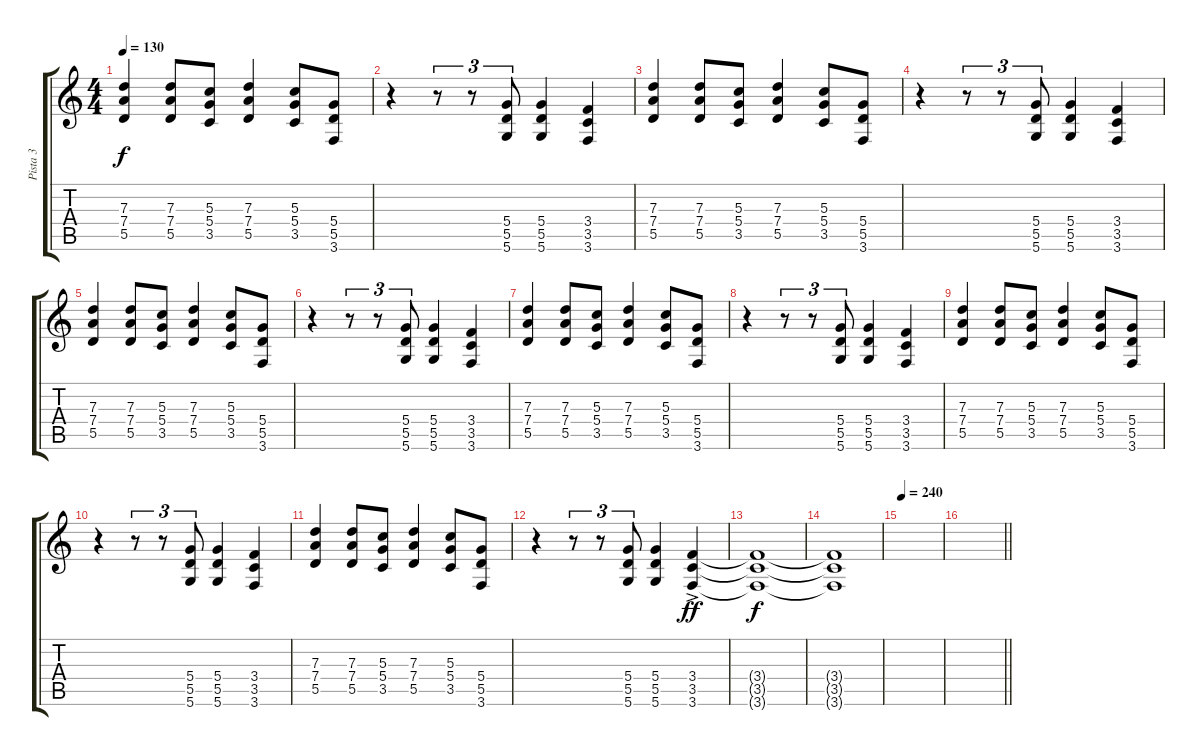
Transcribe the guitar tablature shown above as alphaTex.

\track ("Pista 3" "Pista 3") {instrument distortionguitar}
\staff {score tabs}
\tuning (E4 B3 G3 D3 A2 D2) {hide}
\ts (4 4)
\tempo 130
\clef g2
\ks c
(7.3 7.4 5.5).4{dy f} (7.3 7.4 5.5).8 (5.3 5.4 3.5).8 (7.3 7.4 5.5).4 (5.3 5.4 3.5).8 (5.4 5.5 3.6).8 |
r.4 r.8{tu (3 2)} r.8{tu (3 2)} (5.4 5.5 5.6).8{tu (3 2)} (5.4 5.5 5.6).4 (3.4 3.5 3.6).4 |
(7.3 7.4 5.5).4 (7.3 7.4 5.5).8 (5.3 5.4 3.5).8 (7.3 7.4 5.5).4 (5.3 5.4 3.5).8 (5.4 5.5 3.6).8 |
r.4 r.8{tu (3 2)} r.8{tu (3 2)} (5.4 5.5 5.6).8{tu (3 2)} (5.4 5.5 5.6).4 (3.4 3.5 3.6).4 |
(7.3 7.4 5.5).4 (7.3 7.4 5.5).8 (5.3 5.4 3.5).8 (7.3 7.4 5.5).4 (5.3 5.4 3.5).8 (5.4 5.5 3.6).8 |
r.4 r.8{tu (3 2)} r.8{tu (3 2)} (5.4 5.5 5.6).8{tu (3 2)} (5.4 5.5 5.6).4 (3.4 3.5 3.6).4 |
(7.3 7.4 5.5).4 (7.3 7.4 5.5).8 (5.3 5.4 3.5).8 (7.3 7.4 5.5).4 (5.3 5.4 3.5).8 (5.4 5.5 3.6).8 |
r.4 r.8{tu (3 2)} r.8{tu (3 2)} (5.4 5.5 5.6).8{tu (3 2)} (5.4 5.5 5.6).4 (3.4 3.5 3.6).4 |
(7.3 7.4 5.5).4 (7.3 7.4 5.5).8 (5.3 5.4 3.5).8 (7.3 7.4 5.5).4 (5.3 5.4 3.5).8 (5.4 5.5 3.6).8 |
r.4 r.8{tu (3 2)} r.8{tu (3 2)} (5.4 5.5 5.6).8{tu (3 2)} (5.4 5.5 5.6).4 (3.4 3.5 3.6).4 |
(7.3 7.4 5.5).4 (7.3 7.4 5.5).8 (5.3 5.4 3.5).8 (7.3 7.4 5.5).4 (5.3 5.4 3.5).8 (5.4 5.5 3.6).8 |
r.4 r.8{tu (3 2)} r.8{tu (3 2)} (5.4 5.5 5.6).8{tu (3 2)} (5.4 5.5 5.6).4 (3.4{ac} 3.5 3.6).4{dy ff} |
(3.4{t} 3.5{t} 3.6{t}).1{dy f} |
(3.4{t} 3.5{t} 3.6{t}).1 |
\tempo 240
|
\barLineRight lightlight
